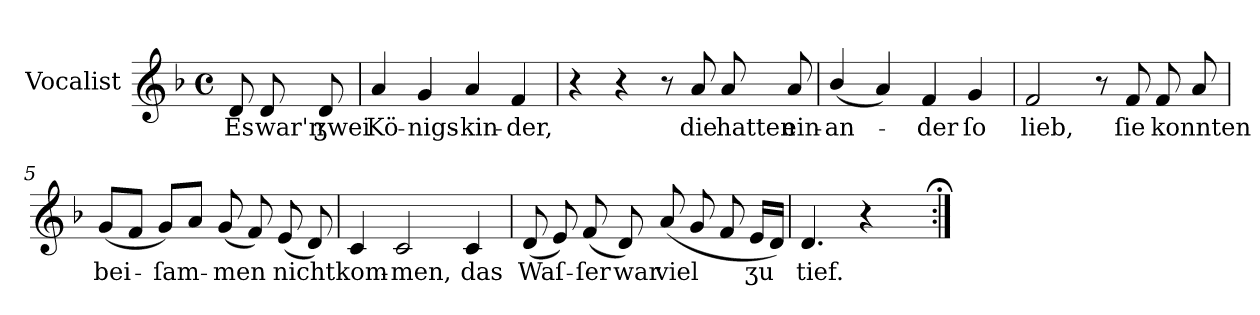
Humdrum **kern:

**kern	**text
*part1	*part1
*staff1	*staff1
*I"Vocalist	*
*k[b-]	*
*d:	*
*M4/4	*
*met(c)	*
=	=
8d	Es
8d	war'n
8d	ʒwei
=1	=1
4a	Kö-
4g	-nigs-
4a	-kin-
4f	-der,
=2	=2
4r	.
4r	.
8r	.
8a	die
8a	hatten
8a	ein-
=3	=3
(4b-/	-an-
4a)	.
4f	-der
4g	ſo
=4	=4
2f	lieb,
8r	.
8f	ſie
8f	konnten
8a	.
=5	=5
(8gL	bei-
8fJ	.
8gL)	-ſam-
8aJ	.
(8g	-men
8f)	.
(8e	nicht
8d)	.
=6	=6
4c	kom-
2c	-men,
4c	das
=7	=7
(8d	Waſ-
8e)	.
(8f	-ſer
8d)	war
(8a	viel
8g	.
8f	.
16eLL	ʒu
16dJJ)	.
=8	=8
4.d	tief.
4r	.
=:|!;	=:|!;
*-	*-
